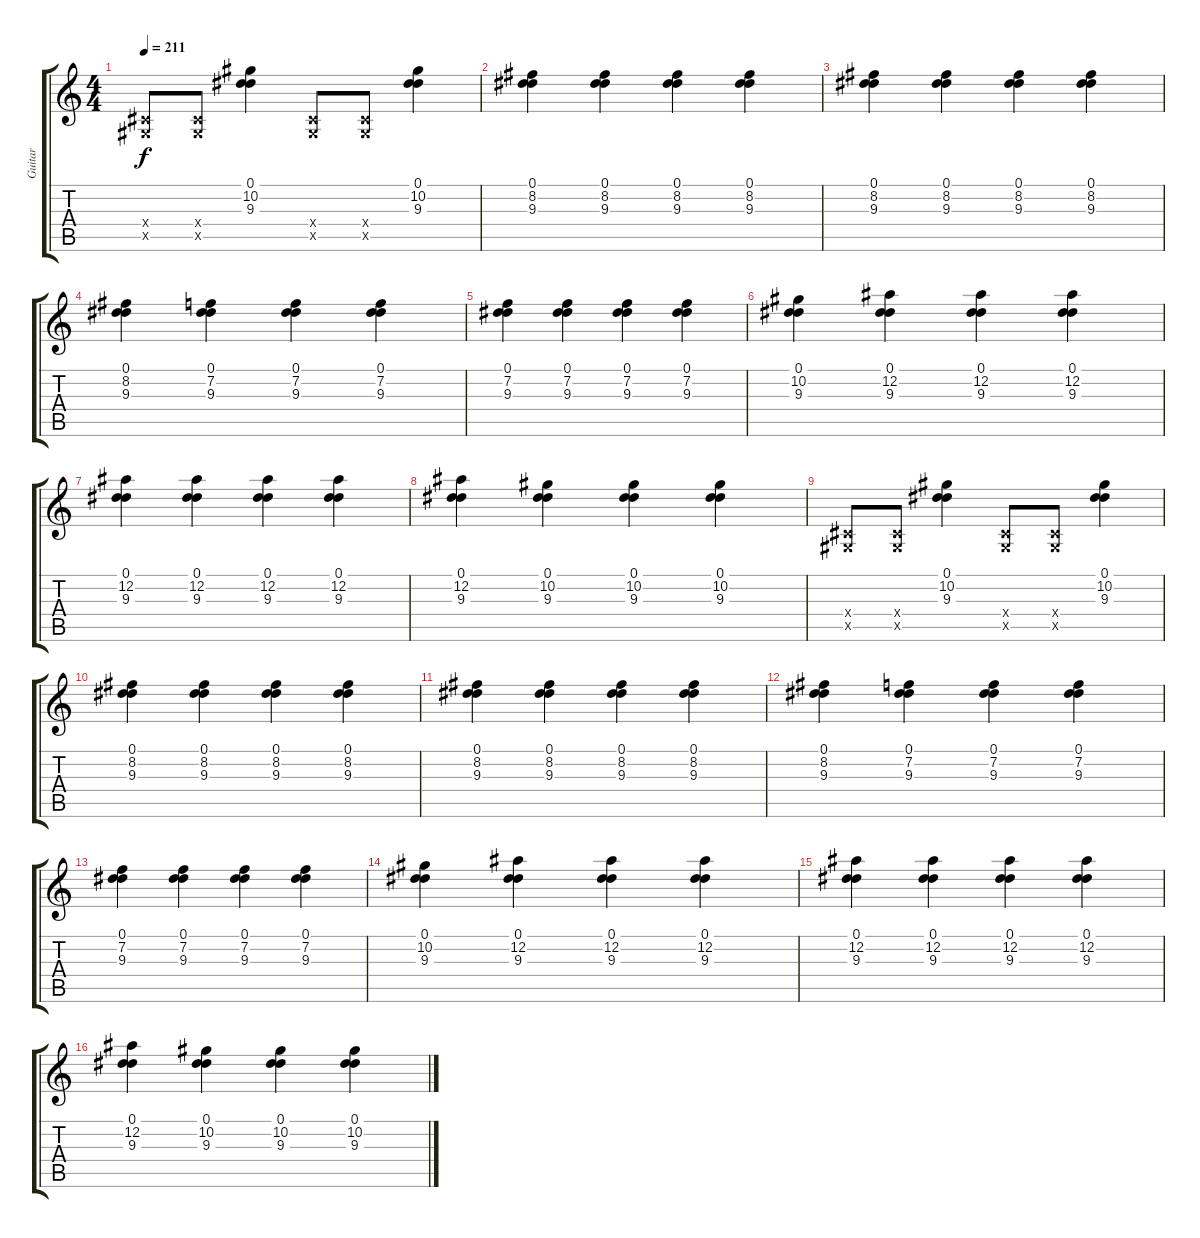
\track ("Guitar" "Guitar") {instrument distortionguitar}
\staff {score tabs}
\tuning (Eb4 Bb3 Gb3 Db3 Ab2 Eb2) {hide}
\ts (4 4)
\tempo 211
\clef g2
\ks c
(0.4{x} 0.5{x}).8{dy f} (0.4{x} 0.5{x}).8 (0.1 10.2 9.3).4 (0.4{x} 0.5{x}).8 (0.4{x} 0.5{x}).8 (0.1 10.2 9.3).4 |
(0.1 8.2 9.3).4 (0.1 8.2 9.3).4 (0.1 8.2 9.3).4 (0.1 8.2 9.3).4 |
(0.1 8.2 9.3).4 (0.1 8.2 9.3).4 (0.1 8.2 9.3).4 (0.1 8.2 9.3).4 |
(0.1 8.2 9.3).4 (0.1 7.2 9.3).4 (0.1 7.2 9.3).4 (0.1 7.2 9.3).4 |
(0.1 7.2 9.3).4 (0.1 7.2 9.3).4 (0.1 7.2 9.3).4 (0.1 7.2 9.3).4 |
(0.1 10.2 9.3).4 (0.1 12.2 9.3).4 (0.1 12.2 9.3).4 (0.1 12.2 9.3).4 |
(0.1 12.2 9.3).4 (0.1 12.2 9.3).4 (0.1 12.2 9.3).4 (0.1 12.2 9.3).4 |
(0.1 12.2 9.3).4 (0.1 10.2 9.3).4 (0.1 10.2 9.3).4 (0.1 10.2 9.3).4 |
(0.4{x} 0.5{x}).8 (0.4{x} 0.5{x}).8 (0.1 10.2 9.3).4 (0.4{x} 0.5{x}).8 (0.4{x} 0.5{x}).8 (0.1 10.2 9.3).4 |
(0.1 8.2 9.3).4 (0.1 8.2 9.3).4 (0.1 8.2 9.3).4 (0.1 8.2 9.3).4 |
(0.1 8.2 9.3).4 (0.1 8.2 9.3).4 (0.1 8.2 9.3).4 (0.1 8.2 9.3).4 |
(0.1 8.2 9.3).4 (0.1 7.2 9.3).4 (0.1 7.2 9.3).4 (0.1 7.2 9.3).4 |
(0.1 7.2 9.3).4 (0.1 7.2 9.3).4 (0.1 7.2 9.3).4 (0.1 7.2 9.3).4 |
(0.1 10.2 9.3).4 (0.1 12.2 9.3).4 (0.1 12.2 9.3).4 (0.1 12.2 9.3).4 |
(0.1 12.2 9.3).4 (0.1 12.2 9.3).4 (0.1 12.2 9.3).4 (0.1 12.2 9.3).4 |
(0.1 12.2 9.3).4 (0.1 10.2 9.3).4 (0.1 10.2 9.3).4 (0.1 10.2 9.3).4
